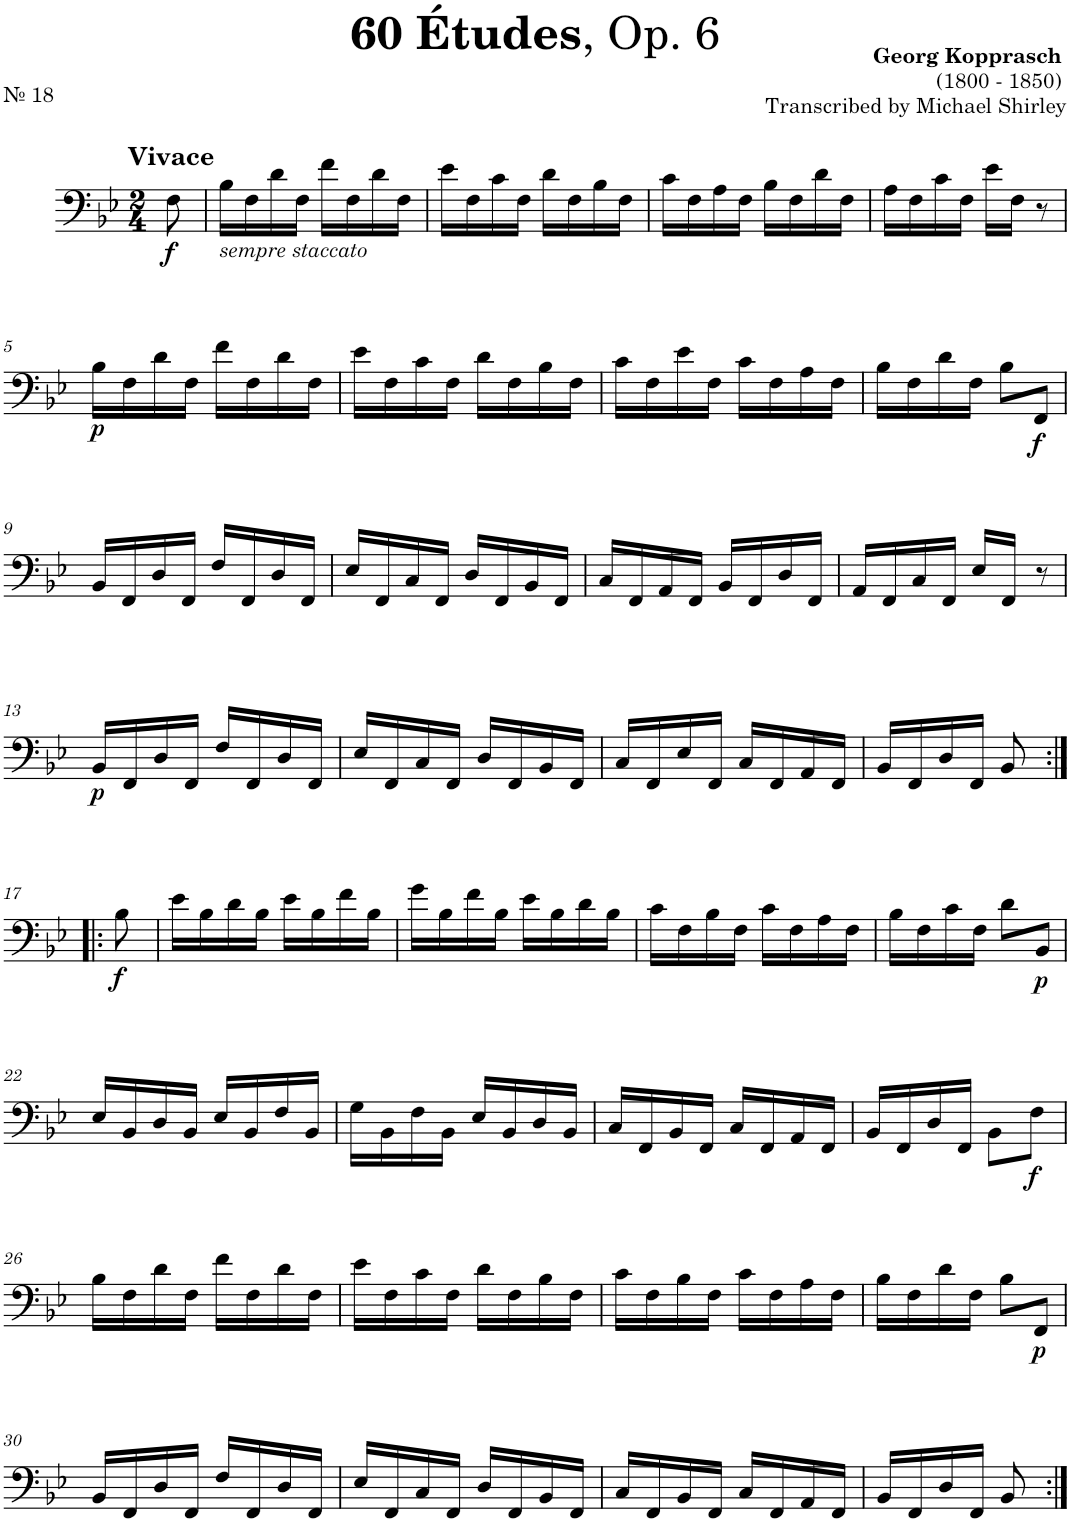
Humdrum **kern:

**kern	**dynam
*part1	*part1
*staff1	*staff1
*I"Trombone	*
*I'Tbn.	*
*clefF4	*
*k[b-e-]	*
*M2/4	*
=	=
!LO:TX:a:B:t=Vivace	!
!	!LO:DY:b
8F\	f
=1	=1
!LO:TX:b:i:t=sempre staccato	!
16B-\LL	.
16F\	.
16d\	.
16F\JJ	.
16f\LL	.
16F\	.
16d\	.
16F\JJ	.
=2	=2
16e-\LL	.
16F\	.
16c\	.
16F\JJ	.
16d\LL	.
16F\	.
16B-\	.
16F\JJ	.
=3	=3
16c\LL	.
16F\	.
16A\	.
16F\JJ	.
16B-\LL	.
16F\	.
16d\	.
16F\JJ	.
=4	=4
16A\LL	.
16F\	.
16c\	.
16F\JJ	.
16e-\LL	.
16F\JJ	.
8r	.
!!LO:LB:g=z
=5	=5
!	!LO:DY:b
16B-\LL	p
16F\	.
16d\	.
16F\JJ	.
16f\LL	.
16F\	.
16d\	.
16F\JJ	.
=6	=6
16e-\LL	.
16F\	.
16c\	.
16F\JJ	.
16d\LL	.
16F\	.
16B-\	.
16F\JJ	.
=7	=7
16c\LL	.
16F\	.
16e-\	.
16F\JJ	.
16c\LL	.
16F\	.
16A\	.
16F\JJ	.
=8	=8
16B-\LL	.
16F\	.
16d\	.
16F\JJ	.
8B-\L	.
!	!LO:DY:b
8FF/J	f
!!LO:LB:g=z
=9	=9
16BB-/LL	.
16FF/	.
16D/	.
16FF/JJ	.
16F/LL	.
16FF/	.
16D/	.
16FF/JJ	.
=10	=10
16E-/LL	.
16FF/	.
16C/	.
16FF/JJ	.
16D/LL	.
16FF/	.
16BB-/	.
16FF/JJ	.
=11	=11
16C/LL	.
16FF/	.
16AA/	.
16FF/JJ	.
16BB-/LL	.
16FF/	.
16D/	.
16FF/JJ	.
=12	=12
16AA/LL	.
16FF/	.
16C/	.
16FF/JJ	.
16E-/LL	.
16FF/JJ	.
8r	.
!!LO:LB:g=z
=13	=13
!	!LO:DY:b
16BB-/LL	p
16FF/	.
16D/	.
16FF/JJ	.
16F/LL	.
16FF/	.
16D/	.
16FF/JJ	.
=14	=14
16E-/LL	.
16FF/	.
16C/	.
16FF/JJ	.
16D/LL	.
16FF/	.
16BB-/	.
16FF/JJ	.
=15	=15
16C/LL	.
16FF/	.
16E-/	.
16FF/JJ	.
16C/LL	.
16FF/	.
16AA/	.
16FF/JJ	.
=16	=16
16BB-/LL	.
16FF/	.
16D/	.
16FF/JJ	.
8BB-/	.
!!LO:LB:g=z
=17:|!|:	=17:|!|:
!	!LO:DY:b
8B-\	f
=18	=18
16e-\LL	.
16B-\	.
16d\	.
16B-\JJ	.
16e-\LL	.
16B-\	.
16f\	.
16B-\JJ	.
=19	=19
16g\LL	.
16B-\	.
16f\	.
16B-\JJ	.
16e-\LL	.
16B-\	.
16d\	.
16B-\JJ	.
=20	=20
16c\LL	.
16F\	.
16B-\	.
16F\JJ	.
16c\LL	.
16F\	.
16A\	.
16F\JJ	.
=21	=21
16B-\LL	.
16F\	.
16c\	.
16F\JJ	.
8d\L	.
!	!LO:DY:b
8BB-/J	p
!!LO:LB:g=z
=22	=22
16E-/LL	.
16BB-/	.
16D/	.
16BB-/JJ	.
16E-/LL	.
16BB-/	.
16F/	.
16BB-/JJ	.
=23	=23
16G\LL	.
16BB-\	.
16F\	.
16BB-\JJ	.
16E-/LL	.
16BB-/	.
16D/	.
16BB-/JJ	.
=24	=24
16C/LL	.
16FF/	.
16BB-/	.
16FF/JJ	.
16C/LL	.
16FF/	.
16AA/	.
16FF/JJ	.
=25	=25
16BB-/LL	.
16FF/	.
16D/	.
16FF/JJ	.
8BB-\L	.
!	!LO:DY:b
8F\J	f
!!LO:LB:g=z
=26	=26
16B-\LL	.
16F\	.
16d\	.
16F\JJ	.
16f\LL	.
16F\	.
16d\	.
16F\JJ	.
=27	=27
16e-\LL	.
16F\	.
16c\	.
16F\JJ	.
16d\LL	.
16F\	.
16B-\	.
16F\JJ	.
=28	=28
16c\LL	.
16F\	.
16B-\	.
16F\JJ	.
16c\LL	.
16F\	.
16A\	.
16F\JJ	.
=29	=29
16B-\LL	.
16F\	.
16d\	.
16F\JJ	.
8B-\L	.
!	!LO:DY:b
8FF/J	p
!!LO:LB:g=z
=30	=30
16BB-/LL	.
16FF/	.
16D/	.
16FF/JJ	.
16F/LL	.
16FF/	.
16D/	.
16FF/JJ	.
=31	=31
16E-/LL	.
16FF/	.
16C/	.
16FF/JJ	.
16D/LL	.
16FF/	.
16BB-/	.
16FF/JJ	.
=32	=32
16C/LL	.
16FF/	.
16BB-/	.
16FF/JJ	.
16C/LL	.
16FF/	.
16AA/	.
16FF/JJ	.
=33	=33
16BB-/LL	.
16FF/	.
16D/	.
16FF/JJ	.
8BB-/	.
=:|!	=:|!
*-	*-
